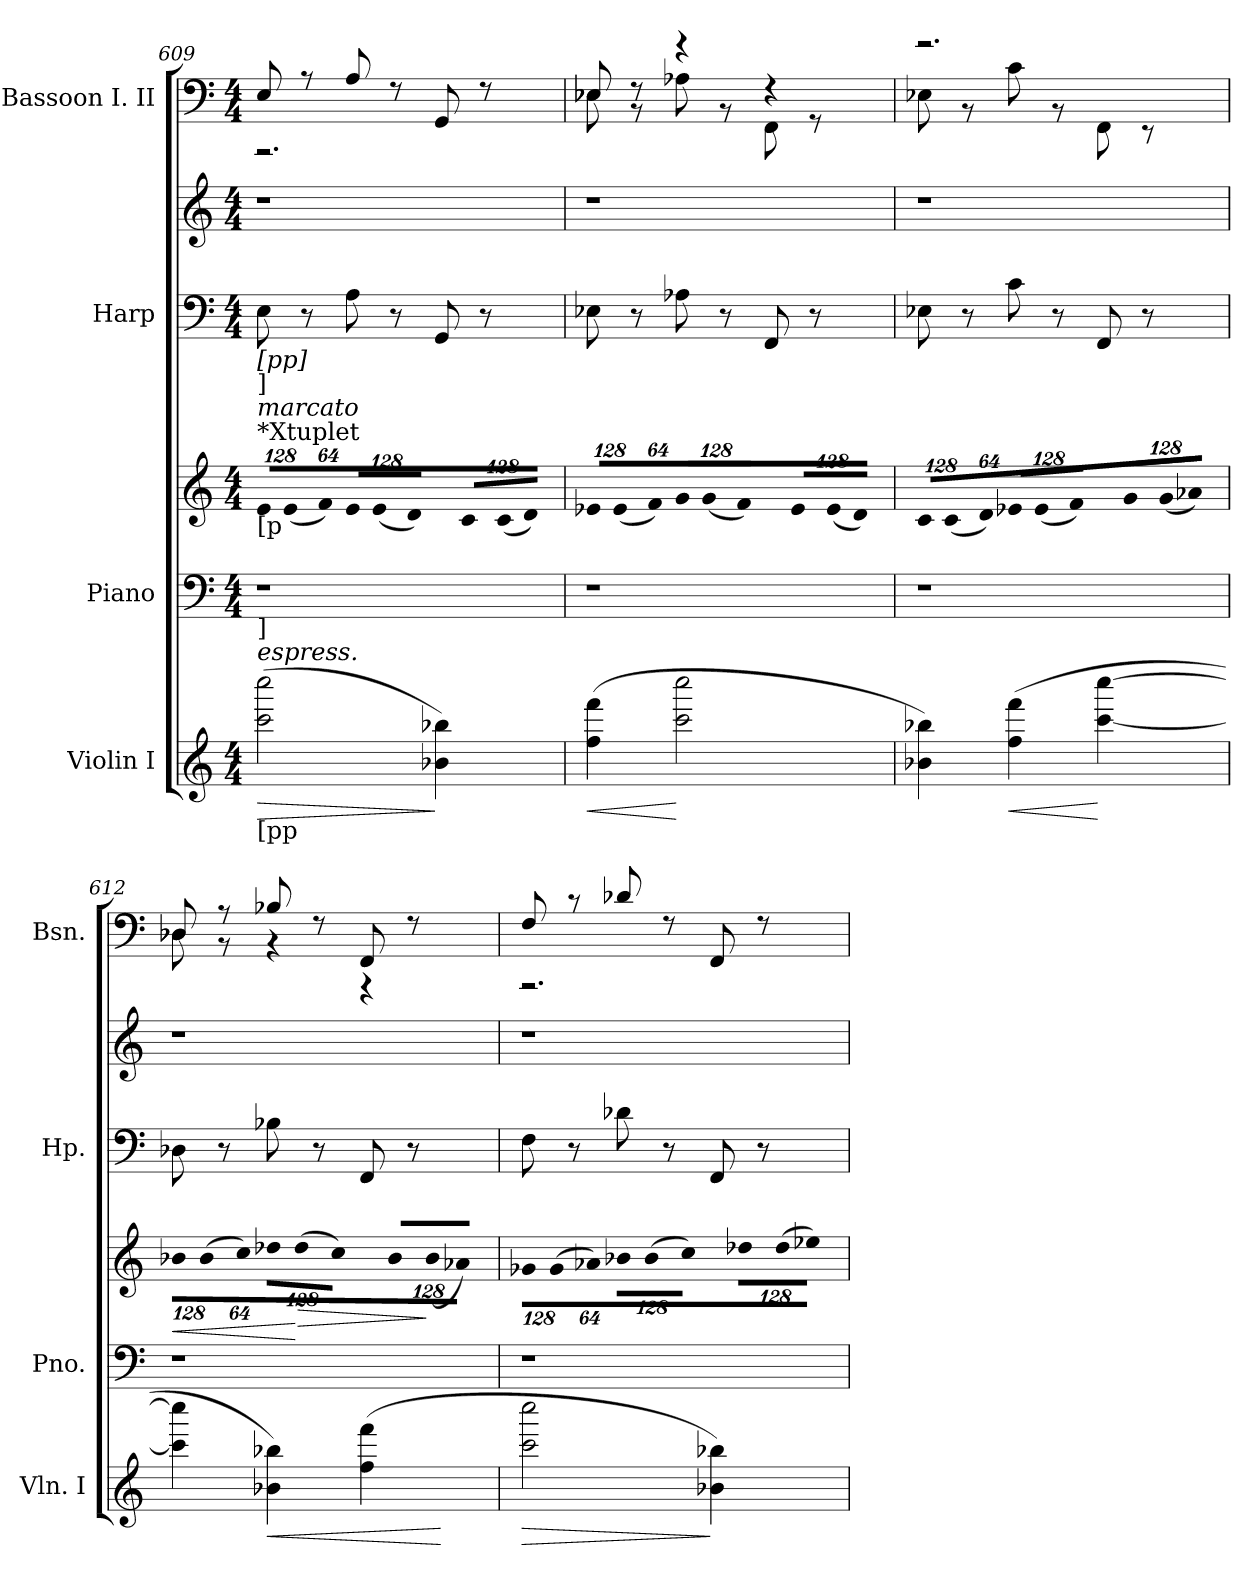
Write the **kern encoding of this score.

**kern	**dynam	**kern	**kern	**dynam	**kern	**kern	**kern
*part4	*part4	*part3	*part3	*part3	*part2	*part2	*part1
*staff6	*staff6	*staff5	*staff4	*staff4/5	*staff3	*staff2	*staff1
*I"Violin I	*	*I"Piano	*	*	*I"Harp	*	*I"Bassoon I. II
*I'Vln. I	*	*I'Pno.	*	*	*I'Hp.	*	*I'Bsn.
!!LO:PB:g=z
*clefG2	*	*clefF4	*clefG2	*	*clefF4	*clefG2	*clefF4
*k[]	*	*k[]	*k[]	*	*k[]	*k[]	*k[]
*C:	*	*C:	*C:	*	*C:	*C:	*C:
*M4/4	*	*M4/4	*M4/4	*	*M4/4	*M4/4	*M4/4
*MM258	*	*MM258	*MM258	*	*MM258	*MM258	*MM258
=609	=609	=609	=609	=609	=609	=609	=609
!	!LO:HP:b	!LO:N:vis=1	!	!	!	!	!
*	*	*	*Xbrackettup	*	*	*	*
!	!	!	!	!	!	!	!LO:TX:b:t=[pp]
!	!	!	!	!	!LO:TX:b:t=[pp]	!	!
!	!	!	!LO:TX:a:t=*Xtuplet	!	!	!	!
!	!	!	!LO:TX:b:t=[p	!	!	!	!
!	!	!	!LO:TX:i:t=marcato	!	!	!	!
!	!	!	!LO:TX:t=]	!	!	!	!
!LO:TX:b:t=[pp	!	!	!	!	!	!	!
!LO:TX:i:t=espress.	!	!	!	!	!	!	!
!LO:TX:t=]	!	!	!	!	!	!	!
!	!	!	!LO:N:vis=8	!	!	!LO:N:vis=1	!
*	*	*	*	*	*	*	*^
(2ccci\ 2cccci	>	2.r	1024%85ei/L	.	8Ei\	2.r	8Ei/	2.r
!	!	!	!LO:N:vis=8	!	!	!	!	!
.	.	.	(1024%85ei/	.	.	.	.	.
.	.	.	.	.	8r	.	8r	.
!	!	!	!LO:N:vis=8	!	!	!	!	!
.	.	.	512%43fi/J)	.	.	.	.	.
!	!	!	!LO:N:vis=8	!	!	!	!	!
.	.	.	1024%85ei/L	.	8Ai\	.	8Ai/	.
!	!	!	!LO:N:vis=8	!	!	!	!	!
.	.	.	(1024%85ei/	.	.	.	.	.
.	.	.	.	.	8r	.	8r	.
!	!	!	!LO:N:vis=8	!	!	!	!	!
.	.	.	512%43di/J)	.	.	.	.	.
!	!	!	!LO:N:vis=8	!	!	!	!	!
4b-Xi\ 4bb-Xi)	]	.	1024%85ci/L	.	8GGi/	.	8GGi/	.
!	!	!	!LO:N:vis=8	!	!	!	!	!
.	.	.	(1024%85ci/	.	.	.	.	.
.	.	.	.	.	8r	.	8r	.
!	!	!	!LO:N:vis=8	!	!	!	!	!
.	.	.	512%43di/J)	.	.	.	.	.
=610	=610	=610	=610	=610	=610	=610	=610	=610
!	!LO:HP:b	!	!	!	!	!	!	!
!	!LO:HP:n=1:b	!LO:N:vis=1	!LO:N:vis=8	!	!	!LO:N:vis=1	!	!
(4ffi\ 4fffi	< >	2.r	1024%85e-Xi/L	.	8E-Xi\	2.r	8E-Xi/	8E-i\
!	!	!	!LO:N:vis=8	!	!	!	!	!
.	.	.	(1024%85e-i/	.	.	.	.	.
.	.	.	.	.	8r	.	8r	8r
!	!	!	!LO:N:vis=8	!	!	!	!	!
.	.	.	512%43fi/J)	.	.	.	.	.
!	!	!	!LO:N:vis=8	!	!	!	!	!
2ccci\ 2cccci	[	.	1024%85gi/L	.	8A-Xi\	.	4r	8A-Xi\
!	!	!	!LO:N:vis=8	!	!	!	!	!
.	.	.	(1024%85gi/	.	.	.	.	.
.	.	.	.	.	8r	.	.	8r
!	!	!	!LO:N:vis=8	!	!	!	!	!
.	.	.	512%43fi/J)	.	.	.	.	.
!	!	!	!LO:N:vis=8	!	!	!	!	!
.	.	.	1024%85e-i/L	.	8FFi/	.	4r	8FFi\
!	!	!	!LO:N:vis=8	!	!	!	!	!
.	.	.	(1024%85e-i/	.	.	.	.	.
.	.	.	.	.	8r	.	.	8r
!	!	!	!LO:N:vis=8	!	!	!	!	!
.	.	.	512%43di/J)	.	.	.	.	.
*	*	*	*	*	*	*	*v	*v
.	]	.	.	.	.	.	.
=611	=611	=611	=611	=611	=611	=611	=611
!	!	!LO:N:vis=1	!LO:N:vis=8	!	!	!LO:N:vis=1	!
*	*	*	*	*	*	*	*^
4b-Xi\ 4bb-Xi)	.	2.r	1024%85ci/L	.	8E-Xi\	2.r	2.r	8E-Xi\
!	!	!	!LO:N:vis=8	!	!	!	!	!
.	.	.	(1024%85ci/	.	.	.	.	.
.	.	.	.	.	8r	.	.	8r
!	!	!	!LO:N:vis=8	!	!	!	!	!
.	.	.	512%43di/J)	.	.	.	.	.
!	!LO:HP:b	!	!	!	!	!	!	!
!	!LO:HP:n=1:b	!	!LO:N:vis=8	!	!	!	!	!
(4ffi\ 4fffi	< >	.	1024%85e-Xi/L	.	8ci\	.	.	8ci\
!	!	!	!LO:N:vis=8	!	!	!	!	!
.	.	.	(1024%85e-i/	.	.	.	.	.
.	.	.	.	.	8r	.	.	8r
!	!	!	!LO:N:vis=8	!	!	!	!	!
.	.	.	512%43fi/J)	.	.	.	.	.
!	!	!	!LO:N:vis=8	!	!	!	!	!
[<4ccci\ [>4cccci	[	.	1024%85gi/L	.	8FFi/	.	.	8FFi\
!	!	!	!LO:N:vis=8	!	!	!	!	!
.	.	.	(1024%85gi/	.	.	.	.	.
.	.	.	.	.	8r	.	.	8r
!	!	!	!LO:N:vis=8	!	!	!	!	!
.	.	.	512%43a-Xi/J)	.	.	.	.	.
*	*	*	*	*	*	*	*v	*v
.	]	.	.	.	.	.	.
=612	=612	=612	=612	=612	=612	=612	=612
!	!	!LO:N:vis=1	!LO:N:vis=8	!LO:HP:b	!	!LO:N:vis=1	!
*	*	*	*	*	*	*	*^
4ccci\] 4cccci]	.	2.r	1024%85b-Xi\L	<	8D-Xi\	2.r	8D-Xi/	8D-i\
!	!	!	!LO:N:vis=8	!	!	!	!	!
.	.	.	(1024%85b-i\	.	.	.	.	.
.	.	.	.	.	8r	.	8r	8r
!	!	!	!LO:N:vis=8	!	!	!	!	!
.	.	.	512%43cci\J)	.	.	.	.	.
!	!LO:HP:b	!	!LO:N:vis=8	!	!	!	!	!
4b-Xi\ 4bb-Xi)	<	.	1024%85dd-Xi\L	.	8B-Xi\	.	8B-Xi/	4r
!	!	!	!LO:N:vis=8	!LO:HP:n=1:b	!	!	!	!
.	.	.	(1024%85dd-i\	[ >	.	.	.	.
.	.	.	.	.	8r	.	8r	.
!	!	!	!LO:N:vis=8	!	!	!	!	!
.	.	.	512%43cci\J)	.	.	.	.	.
!	!	!	!LO:N:vis=8	!	!	!	!	!
(4ffi\ 4fffi	.	.	1024%85b-i/L	.	8FFi/	.	8FFi/	4r
!	!	!	!LO:N:vis=8	!	!	!	!	!
.	.	.	(1024%85b-i/	.	.	.	.	.
.	.	.	.	.	8r	.	8r	.
!	!	!	!LO:N:vis=8	!	!	!	!	!
.	.	.	512%43a-Xi/J)	]	.	.	.	.
*	*	*	*	*	*	*	*v	*v
.	[	.	.	.	.	.	.
=613	=613	=613	=613	=613	=613	=613	=613
!	!LO:HP:b	!LO:N:vis=1	!LO:N:vis=8	!	!	!LO:N:vis=1	!
*	*	*	*	*	*	*	*^
2ccci\ 2cccci	>	2.r	1024%85g-Xi/L	.	8Fi\	2.r	8Fi/	2.r
!	!	!	!LO:N:vis=8	!	!	!	!	!
.	.	.	(1024%85g-i/	.	.	.	.	.
.	.	.	.	.	8r	.	8r	.
!	!	!	!LO:N:vis=8	!	!	!	!	!
.	.	.	512%43a-Xi/J)	.	.	.	.	.
!	!	!	!LO:N:vis=8	!	!	!	!	!
.	.	.	1024%85b-Xi\L	.	8d-Xi\	.	8d-Xi/	.
!	!	!	!LO:N:vis=8	!	!	!	!	!
.	.	.	(1024%85b-i\	.	.	.	.	.
.	.	.	.	.	8r	.	8r	.
!	!	!	!LO:N:vis=8	!	!	!	!	!
.	.	.	512%43cci\J)	.	.	.	.	.
!	!	!	!LO:N:vis=8	!	!	!	!	!
4b-Xi\ 4bb-Xi)	]	.	1024%85dd-Xi\L	.	8FFi/	.	8FFi/	.
!	!	!	!LO:N:vis=8	!	!	!	!	!
.	.	.	(1024%85dd-i\	.	.	.	.	.
.	.	.	.	.	8r	.	8r	.
!	!	!	!LO:N:vis=8	!	!	!	!	!
.	.	.	512%43ee-Xi\J)	.	.	.	.	.
*	*	*	*	*	*	*	*v	*v
=	=	=	=	=	=	=	=
*-	*-	*-	*-	*-	*-	*-	*-
